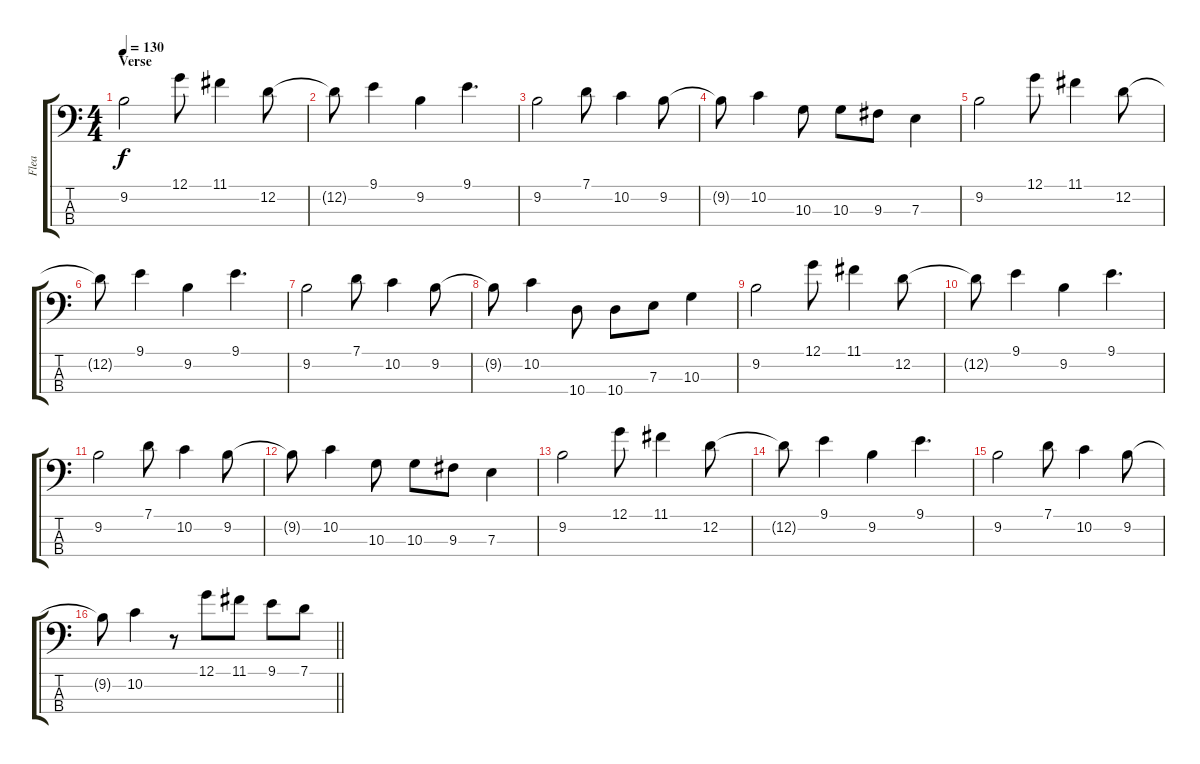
\track ("Flea" "Flea") {instrument electricbassfinger}
\staff {score tabs}
\tuning (G2 D2 A1 E1) {hide}
\ts (4 4)
\section ("" "Verse")
\tempo 130
\clef f4
\ks c
9.2.2{dy f} 12.1.8 11.1.4 12.2.8 |
12.2{t}.8 9.1.4 9.2.4 9.1.4{d} |
9.2.2 7.1.8 10.2.4 9.2.8 |
9.2{t}.8 10.2.4 10.3.8 10.3.8 9.3.8 7.3.4 |
9.2.2 12.1.8 11.1.4 12.2.8 |
12.2{t}.8 9.1.4 9.2.4 9.1.4{d} |
9.2.2 7.1.8 10.2.4 9.2.8 |
9.2{t}.8 10.2.4 10.4.8 10.4.8 7.3.8 10.3.4 |
9.2.2 12.1.8 11.1.4 12.2.8 |
12.2{t}.8 9.1.4 9.2.4 9.1.4{d} |
9.2.2 7.1.8 10.2.4 9.2.8 |
9.2{t}.8 10.2.4 10.3.8 10.3.8 9.3.8 7.3.4 |
9.2.2 12.1.8 11.1.4 12.2.8 |
12.2{t}.8 9.1.4 9.2.4 9.1.4{d} |
9.2.2 7.1.8 10.2.4 9.2.8 |
\barLineRight lightlight
9.2{t}.8 10.2.4 r.8 12.1.8 11.1.8 9.1.8 7.1.8
